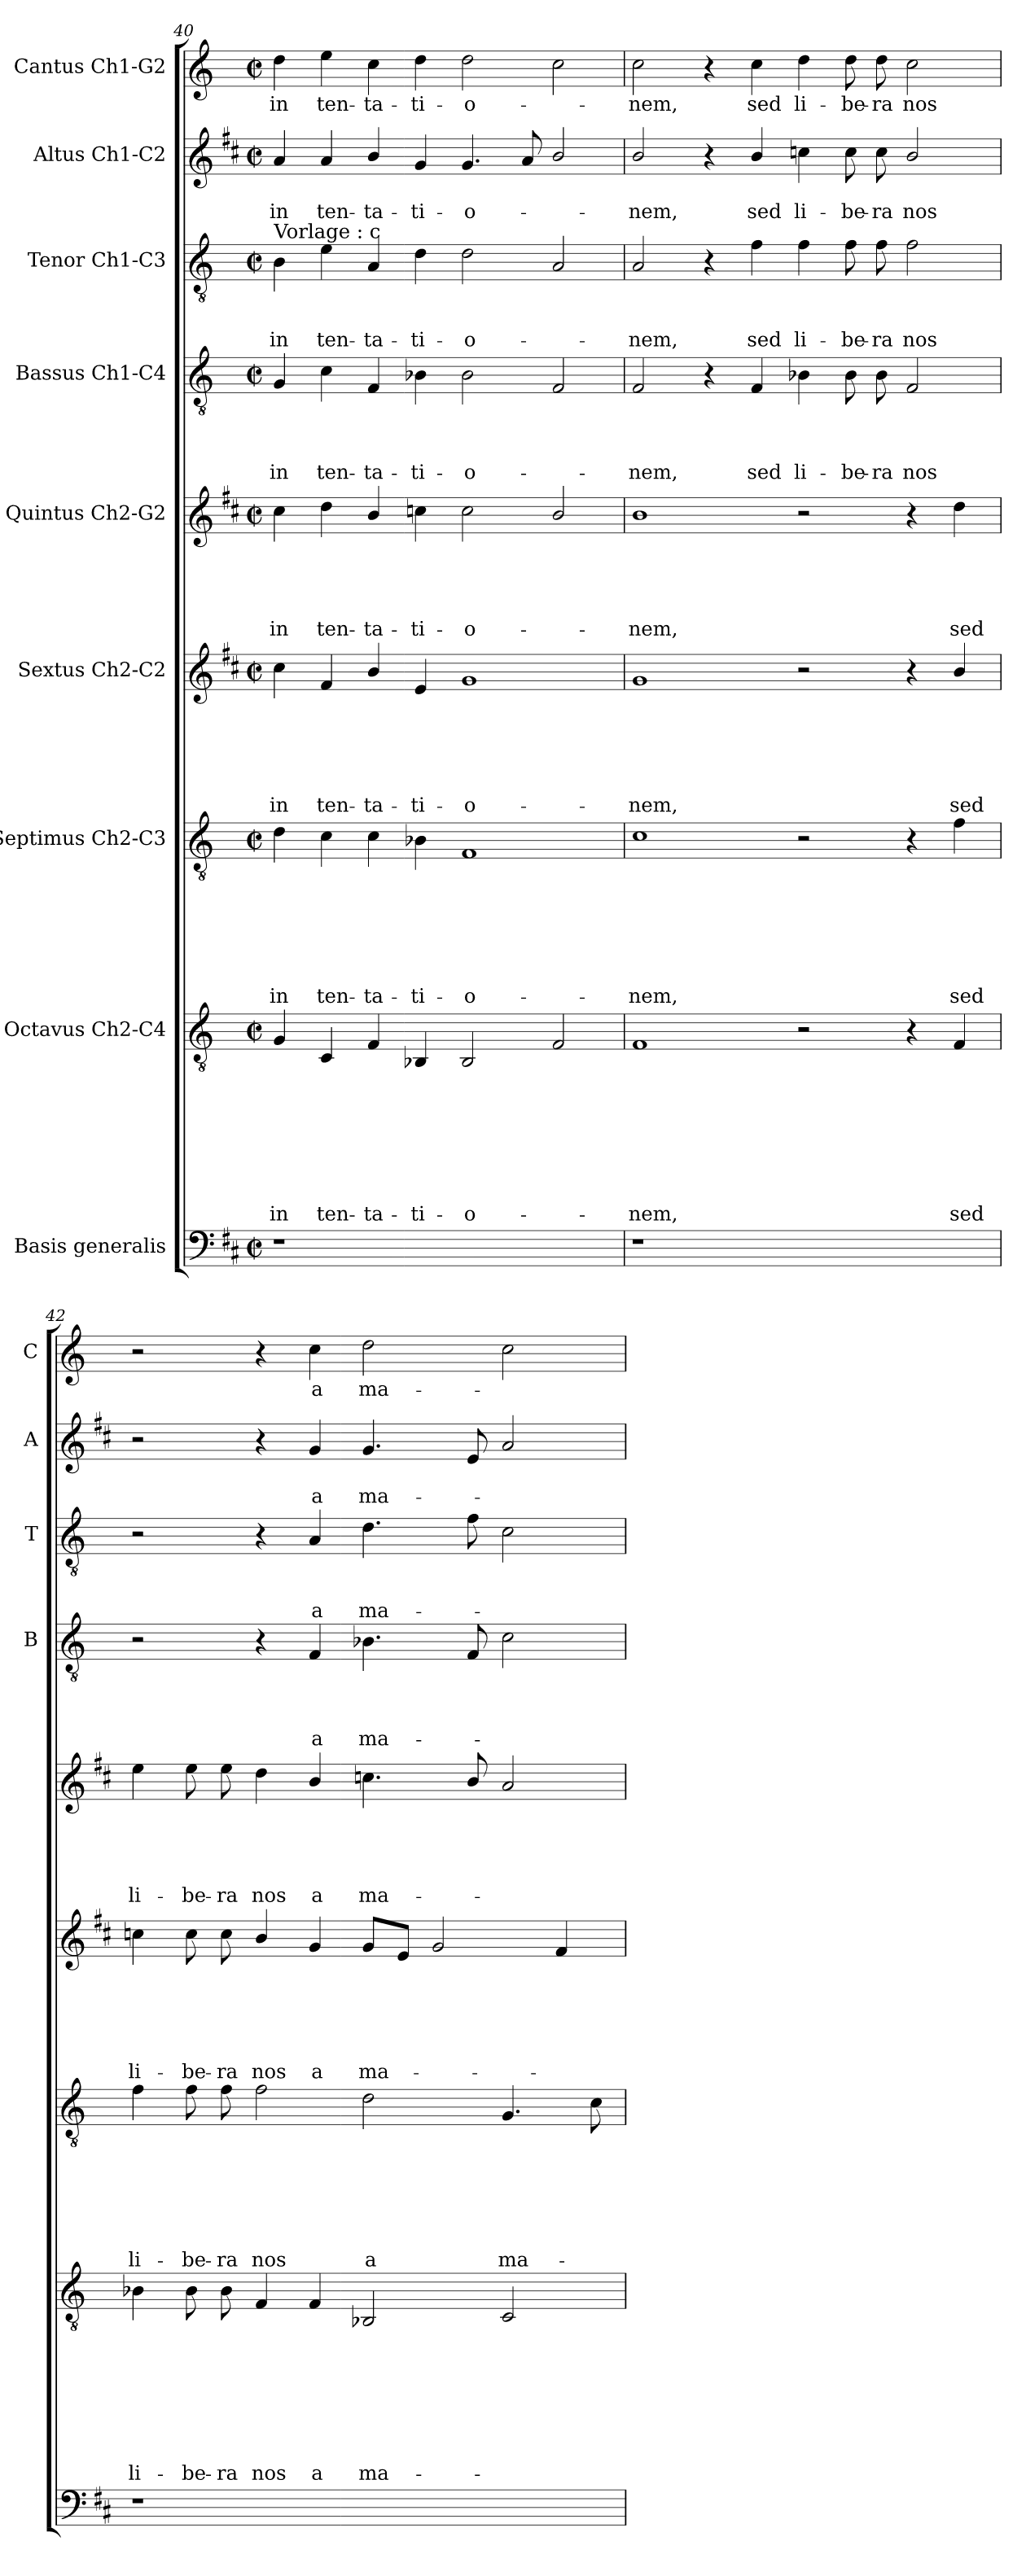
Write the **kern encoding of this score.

**kern	**kern	**text	**text	**text	**text	**text	**text	**text	**text	**kern	**text	**text	**text	**text	**text	**text	**text	**kern	**text	**text	**text	**text	**text	**text	**kern	**text	**text	**text	**text	**text	**kern	**text	**text	**text	**text	**kern	**text	**text	**text	**kern	**text	**text	**kern	**text
*part9	*part8	*part8	*part8	*part8	*part8	*part8	*part8	*part8	*part8	*part7	*part7	*part7	*part7	*part7	*part7	*part7	*part7	*part6	*part6	*part6	*part6	*part6	*part6	*part6	*part5	*part5	*part5	*part5	*part5	*part5	*part4	*part4	*part4	*part4	*part4	*part3	*part3	*part3	*part3	*part2	*part2	*part2	*part1	*part1
*staff9	*staff8	*staff8	*staff8	*staff8	*staff8	*staff8	*staff8	*staff8	*staff8	*staff7	*staff7	*staff7	*staff7	*staff7	*staff7	*staff7	*staff7	*staff6	*staff6	*staff6	*staff6	*staff6	*staff6	*staff6	*staff5	*staff5	*staff5	*staff5	*staff5	*staff5	*staff4	*staff4	*staff4	*staff4	*staff4	*staff3	*staff3	*staff3	*staff3	*staff2	*staff2	*staff2	*staff1	*staff1
*I"Basis generalis	*I"Octavus Ch2-C4	*	*	*	*	*	*	*	*	*I"Septimus Ch2-C3	*	*	*	*	*	*	*	*I"Sextus Ch2-C2	*	*	*	*	*	*	*I"Quintus Ch2-G2	*	*	*	*	*	*I"Bassus Ch1-C4	*	*	*	*	*I"Tenor Ch1-C3	*	*	*	*I"Altus Ch1-C2	*	*	*I"Cantus Ch1-G2	*
*	*	*	*	*	*	*	*	*	*	*	*	*	*	*	*	*	*	*	*	*	*	*	*	*	*	*	*	*	*	*	*I'B	*	*	*	*	*I'T	*	*	*	*I'A	*	*	*I'C	*
*clefF4	*clefGv2	*	*	*	*	*	*	*	*	*clefGv2	*	*	*	*	*	*	*	*clefG2	*	*	*	*	*	*	*clefG2	*	*	*	*	*	*clefGv2	*	*	*	*	*clefGv2	*	*	*	*clefG2	*	*	*clefG2	*
*ITrd1c2	*	*	*	*	*	*	*	*	*	*	*	*	*	*	*	*	*	*ITrd1c2	*	*	*	*	*	*	*ITrd1c2	*	*	*	*	*	*	*	*	*	*	*	*	*	*	*ITrd1c2	*	*	*	*
*k[]	*k[]	*	*	*	*	*	*	*	*	*k[]	*	*	*	*	*	*	*	*k[]	*	*	*	*	*	*	*k[]	*	*	*	*	*	*k[]	*	*	*	*	*k[]	*	*	*	*k[]	*	*	*k[]	*
*C:	*C:	*	*	*	*	*	*	*	*	*C:	*	*	*	*	*	*	*	*C:	*	*	*	*	*	*	*C:	*	*	*	*	*	*C:	*	*	*	*	*C:	*	*	*	*C:	*	*	*C:	*
*M2/2	*M2/2	*	*	*	*	*	*	*	*	*M2/2	*	*	*	*	*	*	*	*M2/2	*	*	*	*	*	*	*M2/2	*	*	*	*	*	*M2/2	*	*	*	*	*M2/2	*	*	*	*M2/2	*	*	*M2/2	*
*met(c|)	*met(c|)	*	*	*	*	*	*	*	*	*met(c|)	*	*	*	*	*	*	*	*met(c|)	*	*	*	*	*	*	*met(c|)	*	*	*	*	*	*met(c|)	*	*	*	*	*met(c|)	*	*	*	*met(c|)	*	*	*met(c|)	*
=40	=40	=40	=40	=40	=40	=40	=40	=40	=40	=40	=40	=40	=40	=40	=40	=40	=40	=40	=40	=40	=40	=40	=40	=40	=40	=40	=40	=40	=40	=40	=40	=40	=40	=40	=40	=40	=40	=40	=40	=40	=40	=40	=40	=40
!	!	!	!	!	!	!	!	!	!	!	!	!	!	!	!	!	!	!	!	!	!	!	!	!	!	!	!	!	!	!	!	!	!	!	!	!LO:TX:a:t=Vorlage &colon; c	!	!	!	!	!	!	!	!
!	!	!	!	!	!	!	!	!	!LO:LY:b	!	!	!	!	!	!	!	!LO:LY:b	!	!	!	!	!	!	!LO:LY:b	!	!	!	!	!	!LO:LY:b	!	!	!	!	!LO:LY:b	!	!	!	!LO:LY:b	!	!	!LO:LY:b	!	!LO:LY:b
1r	4G/	.	.	.	.	.	.	.	in	4d\	.	.	.	.	.	.	in	4b\	.	.	.	.	.	in	4b\	.	.	.	.	in	4G/	.	.	.	in	4B\	.	.	in	4g/	.	in	4dd\	in
!	!	!	!	!	!	!	!	!	!LO:LY:b	!	!	!	!	!	!	!	!LO:LY:b	!	!	!	!	!	!	!LO:LY:b	!	!	!	!	!	!LO:LY:b	!	!	!	!	!LO:LY:b	!	!	!	!LO:LY:b	!	!	!LO:LY:b	!	!LO:LY:b
.	4C/	.	.	.	.	.	.	.	ten-	4c\	.	.	.	.	.	.	ten-	4e/	.	.	.	.	.	ten-	4cc\	.	.	.	.	ten-	4c\	.	.	.	ten-	4e\	.	.	ten-	4g/	.	ten-	4ee\	ten-
!	!	!	!	!	!	!	!	!	!LO:LY:b	!	!	!	!	!	!	!	!LO:LY:b	!	!	!	!	!	!	!LO:LY:b	!	!	!	!	!	!LO:LY:b	!	!	!	!	!LO:LY:b	!	!	!	!LO:LY:b	!	!	!LO:LY:b	!	!LO:LY:b
.	4F/	.	.	.	.	.	.	.	-ta-	4c\	.	.	.	.	.	.	-ta-	4a/	.	.	.	.	.	-ta-	4a/	.	.	.	.	-ta-	4F/	.	.	.	-ta-	4A/	.	.	-ta-	4a/	.	-ta-	4cc\	-ta-
!	!	!	!	!	!	!	!	!	!LO:LY:b	!	!	!	!	!	!	!	!LO:LY:b	!	!	!	!	!	!	!LO:LY:b	!	!	!	!	!	!LO:LY:b	!	!	!	!	!LO:LY:b	!	!	!	!LO:LY:b	!	!	!LO:LY:b	!	!LO:LY:b
.	4BB-X/	.	.	.	.	.	.	.	-ti-	4B-X\	.	.	.	.	.	.	-ti-	4d/	.	.	.	.	.	-ti-	4b-X\	.	.	.	.	-ti-	4B-X\	.	.	.	-ti-	4d\	.	.	-ti-	4f/	.	-ti-	4dd\	-ti-
!	!	!	!	!	!	!	!	!	!LO:LY:b	!	!	!	!	!	!	!	!LO:LY:b	!	!	!	!	!	!	!LO:LY:b	!	!	!	!	!	!LO:LY:b	!	!	!	!	!LO:LY:b	!	!	!	!LO:LY:b	!	!	!LO:LY:b	!	!LO:LY:b
1ryy	2BB-/	.	.	.	.	.	.	.	-o-	1F	.	.	.	.	.	.	-o-	1f	.	.	.	.	.	-o-	2b-\	.	.	.	.	-o-	2B-\	.	.	.	-o-	2d\	.	.	-o-	4.f/	.	-o-	2dd\	-o-
.	.	.	.	.	.	.	.	.	.	.	.	.	.	.	.	.	.	.	.	.	.	.	.	.	.	.	.	.	.	.	.	.	.	.	.	.	.	.	.	8g/	.	.	.	.
.	2F/	.	.	.	.	.	.	.	.	.	.	.	.	.	.	.	.	.	.	.	.	.	.	.	2a/	.	.	.	.	.	2F/	.	.	.	.	2A/	.	.	.	2a/	.	.	2cc\	.
=41	=41	=41	=41	=41	=41	=41	=41	=41	=41	=41	=41	=41	=41	=41	=41	=41	=41	=41	=41	=41	=41	=41	=41	=41	=41	=41	=41	=41	=41	=41	=41	=41	=41	=41	=41	=41	=41	=41	=41	=41	=41	=41	=41	=41
!	!	!	!	!	!	!	!	!	!LO:LY:b	!	!	!	!	!	!	!	!LO:LY:b	!	!	!	!	!	!	!LO:LY:b	!	!	!	!	!	!LO:LY:b	!	!	!	!	!LO:LY:b	!	!	!	!LO:LY:b	!	!	!LO:LY:b	!	!LO:LY:b
1r	1F	.	.	.	.	.	.	.	-nem,	1c	.	.	.	.	.	.	-nem,	1f	.	.	.	.	.	-nem,	1a	.	.	.	.	-nem,	2F/	.	.	.	-nem,	2A/	.	.	-nem,	2a/	.	-nem,	2cc\	-nem,
.	.	.	.	.	.	.	.	.	.	.	.	.	.	.	.	.	.	.	.	.	.	.	.	.	.	.	.	.	.	.	4r	.	.	.	.	4r	.	.	.	4r	.	.	4r	.
!	!	!	!	!	!	!	!	!	!	!	!	!	!	!	!	!	!	!	!	!	!	!	!	!	!	!	!	!	!	!	!	!	!	!	!LO:LY:b	!	!	!	!LO:LY:b	!	!	!LO:LY:b	!	!LO:LY:b
.	.	.	.	.	.	.	.	.	.	.	.	.	.	.	.	.	.	.	.	.	.	.	.	.	.	.	.	.	.	.	4F/	.	.	.	sed	4f\	.	.	sed	4a/	.	sed	4cc\	sed
!	!	!	!	!	!	!	!	!	!	!	!	!	!	!	!	!	!	!	!	!	!	!	!	!	!	!	!	!	!	!	!	!	!	!	!LO:LY:b	!	!	!	!LO:LY:b	!	!	!LO:LY:b	!	!LO:LY:b
1ryy	2r	.	.	.	.	.	.	.	.	2r	.	.	.	.	.	.	.	2r	.	.	.	.	.	.	2r	.	.	.	.	.	4B-X\	.	.	.	li-	4f\	.	.	li-	4b-X\	.	li-	4dd\	li-
!	!	!	!	!	!	!	!	!	!	!	!	!	!	!	!	!	!	!	!	!	!	!	!	!	!	!	!	!	!	!	!	!	!	!	!LO:LY:b	!	!	!	!LO:LY:b	!	!	!LO:LY:b	!	!LO:LY:b
.	.	.	.	.	.	.	.	.	.	.	.	.	.	.	.	.	.	.	.	.	.	.	.	.	.	.	.	.	.	.	8B-\	.	.	.	-be-	8f\	.	.	-be-	8b-\	.	-be-	8dd\	-be-
!	!	!	!	!	!	!	!	!	!	!	!	!	!	!	!	!	!	!	!	!	!	!	!	!	!	!	!	!	!	!	!	!	!	!	!LO:LY:b	!	!	!	!LO:LY:b	!	!	!LO:LY:b	!	!LO:LY:b
.	.	.	.	.	.	.	.	.	.	.	.	.	.	.	.	.	.	.	.	.	.	.	.	.	.	.	.	.	.	.	8B-\	.	.	.	-ra	8f\	.	.	-ra	8b-\	.	-ra	8dd\	-ra
!	!	!	!	!	!	!	!	!	!	!	!	!	!	!	!	!	!	!	!	!	!	!	!	!	!	!	!	!	!	!	!	!	!	!	!LO:LY:b	!	!	!	!LO:LY:b	!	!	!LO:LY:b	!	!LO:LY:b
.	4r	.	.	.	.	.	.	.	.	4r	.	.	.	.	.	.	.	4r	.	.	.	.	.	.	4r	.	.	.	.	.	2F/	.	.	.	nos	2f\	.	.	nos	2a/	.	nos	2cc\	nos
!	!	!	!	!	!	!	!	!	!LO:LY:b	!	!	!	!	!	!	!	!LO:LY:b	!	!	!	!	!	!	!LO:LY:b	!	!	!	!	!	!LO:LY:b	!	!	!	!	!	!	!	!	!	!	!	!	!	!
.	4F/	.	.	.	.	.	.	.	sed	4f\	.	.	.	.	.	.	sed	4a/	.	.	.	.	.	sed	4cc\	.	.	.	.	sed	.	.	.	.	.	.	.	.	.	.	.	.	.	.
!!LO:PB:g=z
=42	=42	=42	=42	=42	=42	=42	=42	=42	=42	=42	=42	=42	=42	=42	=42	=42	=42	=42	=42	=42	=42	=42	=42	=42	=42	=42	=42	=42	=42	=42	=42	=42	=42	=42	=42	=42	=42	=42	=42	=42	=42	=42	=42	=42
!	!	!	!	!	!	!	!	!	!LO:LY:b	!	!	!	!	!	!	!	!LO:LY:b	!	!	!	!	!	!	!LO:LY:b	!	!	!	!	!	!LO:LY:b	!	!	!	!	!	!	!	!	!	!	!	!	!	!
1r	4B-X\	.	.	.	.	.	.	.	li-	4f\	.	.	.	.	.	.	li-	4b-X\	.	.	.	.	.	li-	4dd\	.	.	.	.	li-	2r	.	.	.	.	2r	.	.	.	2r	.	.	2r	.
!	!	!	!	!	!	!	!	!	!LO:LY:b	!	!	!	!	!	!	!	!LO:LY:b	!	!	!	!	!	!	!LO:LY:b	!	!	!	!	!	!LO:LY:b	!	!	!	!	!	!	!	!	!	!	!	!	!	!
.	8B-\	.	.	.	.	.	.	.	-be-	8f\	.	.	.	.	.	.	-be-	8b-\	.	.	.	.	.	-be-	8dd\	.	.	.	.	-be-	.	.	.	.	.	.	.	.	.	.	.	.	.	.
!	!	!	!	!	!	!	!	!	!LO:LY:b	!	!	!	!	!	!	!	!LO:LY:b	!	!	!	!	!	!	!LO:LY:b	!	!	!	!	!	!LO:LY:b	!	!	!	!	!	!	!	!	!	!	!	!	!	!
.	8B-\	.	.	.	.	.	.	.	-ra	8f\	.	.	.	.	.	.	-ra	8b-\	.	.	.	.	.	-ra	8dd\	.	.	.	.	-ra	.	.	.	.	.	.	.	.	.	.	.	.	.	.
!	!	!	!	!	!	!	!	!	!LO:LY:b	!	!	!	!	!	!	!	!LO:LY:b	!	!	!	!	!	!	!LO:LY:b	!	!	!	!	!	!LO:LY:b	!	!	!	!	!	!	!	!	!	!	!	!	!	!
.	4F/	.	.	.	.	.	.	.	nos	2f\	.	.	.	.	.	.	nos	4a/	.	.	.	.	.	nos	4cc\	.	.	.	.	nos	4r	.	.	.	.	4r	.	.	.	4r	.	.	4r	.
!	!	!	!	!	!	!	!	!	!LO:LY:b	!	!	!	!	!	!	!	!	!	!	!	!	!	!	!LO:LY:b	!	!	!	!	!	!LO:LY:b	!	!	!	!	!LO:LY:b	!	!	!	!LO:LY:b	!	!	!LO:LY:b	!	!LO:LY:b
.	4F/	.	.	.	.	.	.	.	a	.	.	.	.	.	.	.	.	4f/	.	.	.	.	.	a	4a/	.	.	.	.	a	4F/	.	.	.	a	4A/	.	.	a	4f/	.	a	4cc\	a
!	!	!	!	!	!	!	!	!	!LO:LY:b	!	!	!	!	!	!	!	!LO:LY:b	!	!	!	!	!	!	!LO:LY:b	!	!	!	!	!	!LO:LY:b	!	!	!	!	!LO:LY:b	!	!	!	!LO:LY:b	!	!	!LO:LY:b	!	!LO:LY:b
1ryy	2BB-X/	.	.	.	.	.	.	.	ma-	2d\	.	.	.	.	.	.	a	8f/L	.	.	.	.	.	ma-	4.b-X\	.	.	.	.	ma-	4.B-X\	.	.	.	ma-	4.d\	.	.	ma-	4.f/	.	ma-	2dd\	ma-
.	.	.	.	.	.	.	.	.	.	.	.	.	.	.	.	.	.	8d/J	.	.	.	.	.	.	.	.	.	.	.	.	.	.	.	.	.	.	.	.	.	.	.	.	.	.
.	.	.	.	.	.	.	.	.	.	.	.	.	.	.	.	.	.	2f/	.	.	.	.	.	.	.	.	.	.	.	.	.	.	.	.	.	.	.	.	.	.	.	.	.	.
.	.	.	.	.	.	.	.	.	.	.	.	.	.	.	.	.	.	.	.	.	.	.	.	.	8a/	.	.	.	.	.	8F/	.	.	.	.	8f\	.	.	.	8d/	.	.	.	.
!	!	!	!	!	!	!	!	!	!	!	!	!	!	!	!	!	!LO:LY:b	!	!	!	!	!	!	!	!	!	!	!	!	!	!	!	!	!	!	!	!	!	!	!	!	!	!	!
.	2C/	.	.	.	.	.	.	.	.	4.G/	.	.	.	.	.	.	ma-	.	.	.	.	.	.	.	2g/	.	.	.	.	.	2c\	.	.	.	.	2c\	.	.	.	2g/	.	.	2cc\	.
.	.	.	.	.	.	.	.	.	.	.	.	.	.	.	.	.	.	4e/	.	.	.	.	.	.	.	.	.	.	.	.	.	.	.	.	.	.	.	.	.	.	.	.	.	.
.	.	.	.	.	.	.	.	.	.	8c\	.	.	.	.	.	.	.	.	.	.	.	.	.	.	.	.	.	.	.	.	.	.	.	.	.	.	.	.	.	.	.	.	.	.
=	=	=	=	=	=	=	=	=	=	=	=	=	=	=	=	=	=	=	=	=	=	=	=	=	=	=	=	=	=	=	=	=	=	=	=	=	=	=	=	=	=	=	=	=
*-	*-	*-	*-	*-	*-	*-	*-	*-	*-	*-	*-	*-	*-	*-	*-	*-	*-	*-	*-	*-	*-	*-	*-	*-	*-	*-	*-	*-	*-	*-	*-	*-	*-	*-	*-	*-	*-	*-	*-	*-	*-	*-	*-	*-
